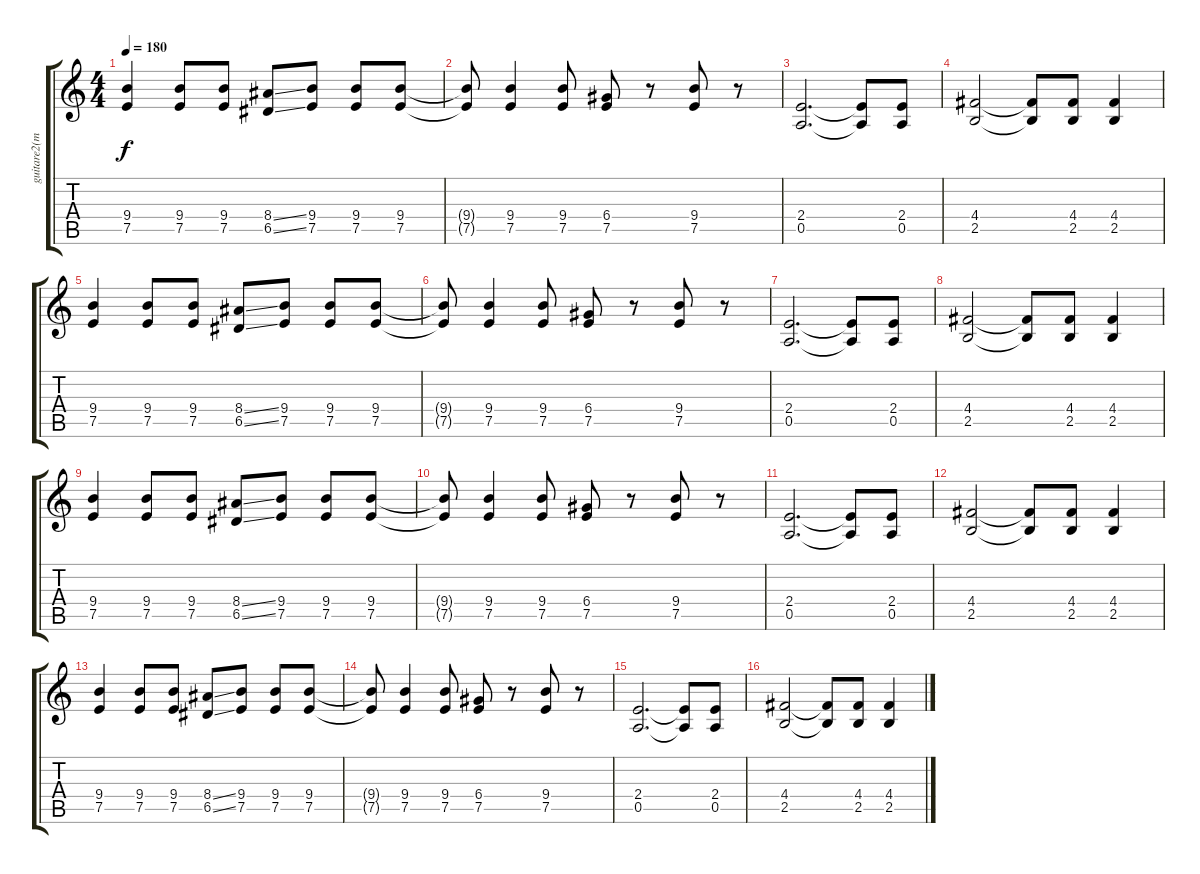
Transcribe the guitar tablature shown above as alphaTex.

\track ("guitare2(mick)" "guitare2(m") {instrument distortionguitar}
\staff {score tabs}
\tuning (E4 B3 G3 D3 A2 E2) {hide}
\ts (4 4)
\tempo 180
\clef g2
\ks c
(9.4 7.5).4{dy f} (9.4 7.5).8 (9.4 7.5).8 (8.4{ss} 6.5{ss}).8 (9.4 7.5).8 (9.4 7.5).8 (9.4 7.5).8 |
(9.4{t} 7.5{t}).8 (9.4 7.5).4 (9.4 7.5).8 (6.4 7.5).8 r.8 (9.4 7.5).8 r.8 |
(2.4 0.5).2{d} (2.4{t} 0.5{t}).8 (2.4 0.5).8 |
(4.4 2.5).2 (4.4{t} 2.5{t}).8 (4.4 2.5).8 (4.4 2.5).4 |
(9.4 7.5).4 (9.4 7.5).8 (9.4 7.5).8 (8.4{ss} 6.5{ss}).8 (9.4 7.5).8 (9.4 7.5).8 (9.4 7.5).8 |
(9.4{t} 7.5{t}).8 (9.4 7.5).4 (9.4 7.5).8 (6.4 7.5).8 r.8 (9.4 7.5).8 r.8 |
(2.4 0.5).2{d} (2.4{t} 0.5{t}).8 (2.4 0.5).8 |
(4.4 2.5).2 (4.4{t} 2.5{t}).8 (4.4 2.5).8 (4.4 2.5).4 |
(9.4 7.5).4 (9.4 7.5).8 (9.4 7.5).8 (8.4{ss} 6.5{ss}).8 (9.4 7.5).8 (9.4 7.5).8 (9.4 7.5).8 |
(9.4{t} 7.5{t}).8 (9.4 7.5).4 (9.4 7.5).8 (6.4 7.5).8 r.8 (9.4 7.5).8 r.8 |
(2.4 0.5).2{d} (2.4{t} 0.5{t}).8 (2.4 0.5).8 |
(4.4 2.5).2 (4.4{t} 2.5{t}).8 (4.4 2.5).8 (4.4 2.5).4 |
(9.4 7.5).4 (9.4 7.5).8 (9.4 7.5).8 (8.4{ss} 6.5{ss}).8 (9.4 7.5).8 (9.4 7.5).8 (9.4 7.5).8 |
(9.4{t} 7.5{t}).8 (9.4 7.5).4 (9.4 7.5).8 (6.4 7.5).8 r.8 (9.4 7.5).8 r.8 |
(2.4 0.5).2{d} (2.4{t} 0.5{t}).8 (2.4 0.5).8 |
(4.4 2.5).2 (4.4{t} 2.5{t}).8 (4.4 2.5).8 (4.4 2.5).4
